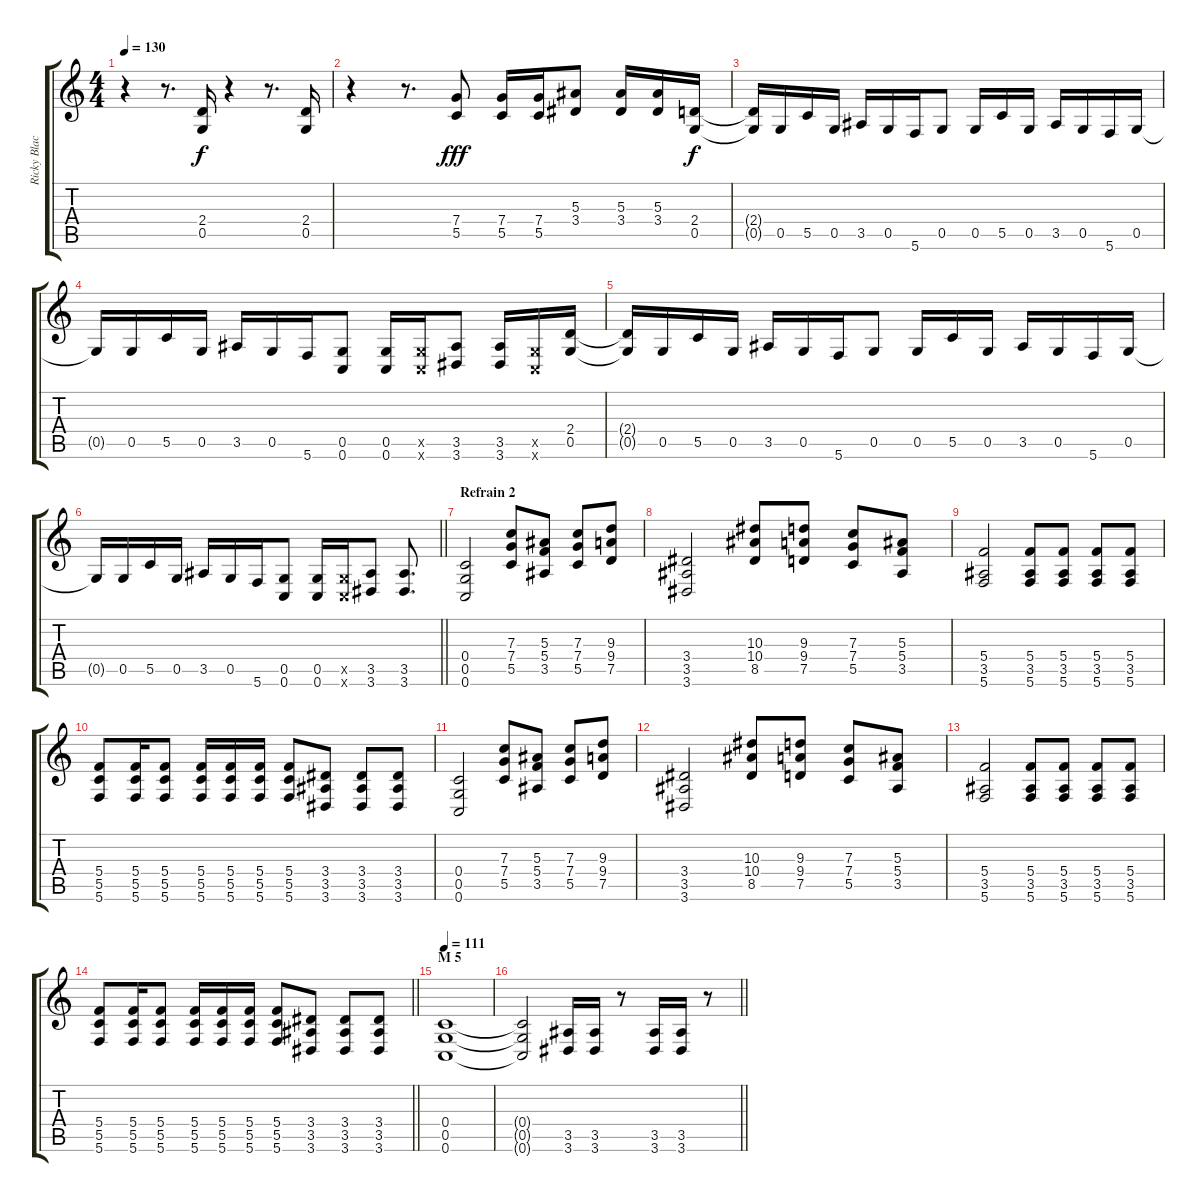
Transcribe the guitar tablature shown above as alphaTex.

\track ("Ricky Black" "Ricky Blac") {instrument overdrivenguitar}
\staff {score tabs}
\tuning (D4 A3 F3 C3 G2 C2) {hide}
\ts (4 4)
\tempo 130
\clef g2
\ks c
r.4{dy f} r.8{d} (2.4 0.5).16 r.4 r.8{d} (2.4 0.5).16 |
r.4 r.8{d} (7.4 5.5).8{dy fff} (7.4 5.5).16 (7.4 5.5).16 (5.3 3.4).8 (5.3 3.4).16 (5.3 3.4).16 (2.4 0.5).16{dy f} |
(2.4{t} 0.5{t}).16 0.5.16 5.5.16 0.5.16 3.5.16 0.5.16 5.6.16 0.5.8 0.5.16 5.5.16 0.5.16 3.5.16 0.5.16 5.6.16 0.5.16 |
0.5{t}.16 0.5.16 5.5.16 0.5.16 3.5.16 0.5.16 5.6.16 (0.5 0.6).8 (0.5 0.6).16 (0.5{x} 0.6{x}).16 (3.5 3.6).8 (3.5 3.6).16 (0.5{x} 0.6{x}).16 (2.4 0.5).16 |
(2.4{t} 0.5{t}).16 0.5.16 5.5.16 0.5.16 3.5.16 0.5.16 5.6.16 0.5.8 0.5.16 5.5.16 0.5.16 3.5.16 0.5.16 5.6.16 0.5.16 |
\barLineRight lightlight
0.5{t}.16 0.5.16 5.5.16 0.5.16 3.5.16 0.5.16 5.6.16 (0.5 0.6).8 (0.5 0.6).16 (0.5{x} 0.6{x}).16 (3.5 3.6).8 (3.5 3.6).8{d} |
\section ("" "Refrain 2")
(0.4 0.5 0.6).2 (7.3 7.4 5.5).8 (5.3 5.4 3.5).8 (7.3 7.4 5.5).8 (9.3 9.4 7.5).8 |
(3.4 3.5 3.6).2 (10.3 10.4 8.5).8 (9.3 9.4 7.5).8 (7.3 7.4 5.5).8 (5.3 5.4 3.5).8 |
(5.4 3.5 5.6).2 (5.4 3.5 5.6).8 (5.4 3.5 5.6).8 (5.4 3.5 5.6).8 (5.4 3.5 5.6).8 |
(5.4 5.5 5.6).8 (5.4 5.5 5.6).16 (5.4 5.5 5.6).8 (5.4 5.5 5.6).16 (5.4 5.5 5.6).16 (5.4 5.5 5.6).16 (5.4 5.5 5.6).8 (3.4 3.5 3.6).8 (3.4 3.5 3.6).8 (3.4 3.5 3.6).8 |
(0.4 0.5 0.6).2 (7.3 7.4 5.5).8 (5.3 5.4 3.5).8 (7.3 7.4 5.5).8 (9.3 9.4 7.5).8 |
(3.4 3.5 3.6).2 (10.3 10.4 8.5).8 (9.3 9.4 7.5).8 (7.3 7.4 5.5).8 (5.3 5.4 3.5).8 |
(5.4 3.5 5.6).2 (5.4 3.5 5.6).8 (5.4 3.5 5.6).8 (5.4 3.5 5.6).8 (5.4 3.5 5.6).8 |
\barLineRight lightlight
(5.4 5.5 5.6).8 (5.4 5.5 5.6).16 (5.4 5.5 5.6).8 (5.4 5.5 5.6).16 (5.4 5.5 5.6).16 (5.4 5.5 5.6).16 (5.4 5.5 5.6).8 (3.4 3.5 3.6).8 (3.4 3.5 3.6).8 (3.4 3.5 3.6).8 |
\section ("" "M 5")
\tempo 111
(0.4 0.5 0.6).1 |
\barLineRight lightlight
(0.4{t} 0.5{t} 0.6{t}).2 (3.5 3.6).16 (3.5 3.6).16 r.8 (3.5 3.6).16 (3.5 3.6).16 r.8
